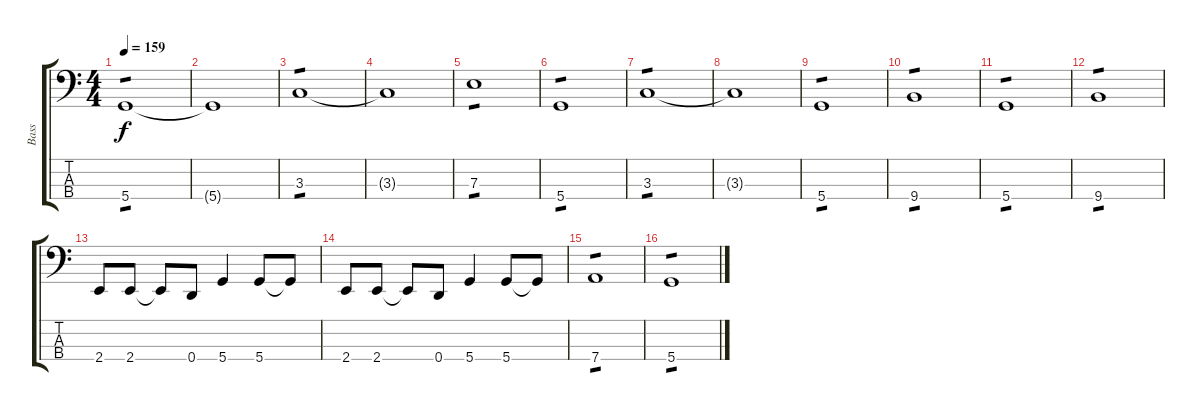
\track ("Bass" "Bass") {instrument electricbassfinger}
\staff {score tabs}
\tuning (G2 D2 A1 D1) {hide}
\ts (4 4)
\tempo 159
\clef f4
\ks c
5.4.1{tp 1 dy f} |
5.4{t}.1 |
3.3.1{tp 1} |
3.3{t}.1 |
7.3.1{tp 1} |
5.4.1{tp 1} |
3.3.1{tp 1} |
3.3{t}.1 |
5.4.1{tp 1} |
9.4.1{tp 1} |
5.4.1{tp 1} |
9.4.1{tp 1} |
2.4.8 2.4.8 2.4{t}.8 0.4.8 5.4.4 5.4.8 5.4{t}.8 |
2.4.8 2.4.8 2.4{t}.8 0.4.8 5.4.4 5.4.8 5.4{t}.8 |
7.4.1{tp 1} |
5.4.1{tp 1}
